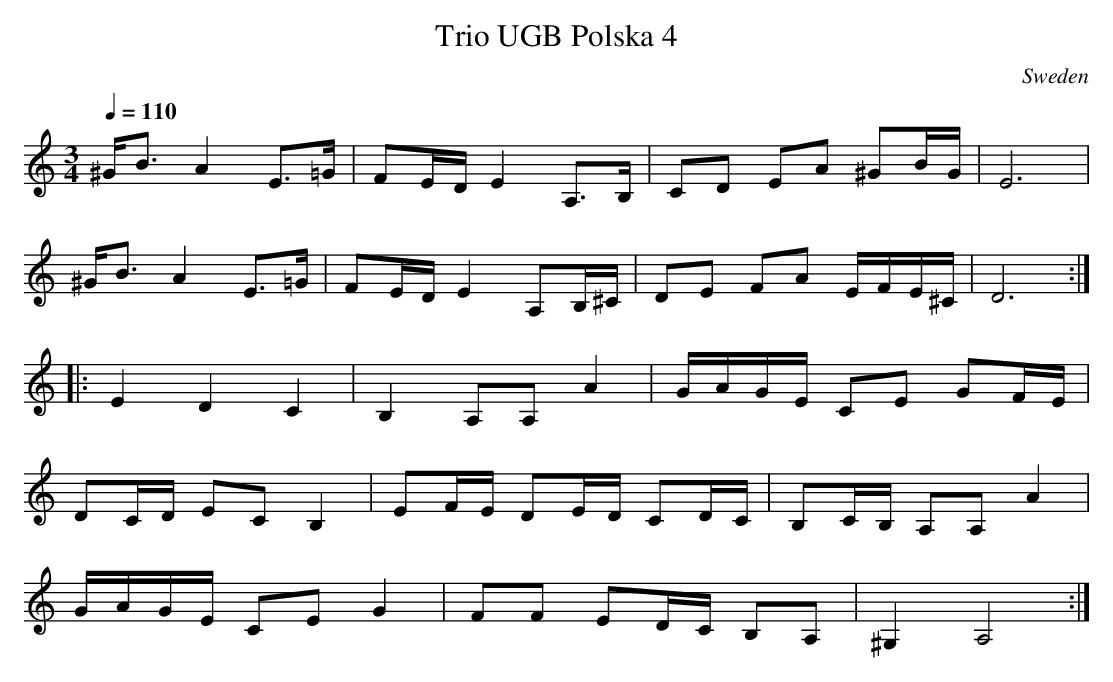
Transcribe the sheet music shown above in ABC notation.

X:1
T:Trio UGB Polska 4
L:1/8
M:3/4
O:Sweden
Q:1/4=110
K:C major
^G/2B3/2 A2E3/2=G/2|FE/2D/2 E2A,3/2B,/2|CD EA ^GB/2G/2|E6|
^G/2B3/2 A2E3/2=G/2|FE/2D/2 E2A,B,/2^C/2|DE FA E/2F/2E/2^C/2|D6:|
|:E2D2C2|B,2A,A, A2|G/2A/2G/2E/2 CE GF/2E/2|
DC/2D/2 EC B,2|EF/2E/2 DE/2D/2 CD/2C/2|B,C/2B,/2 A,A, A2|
G/2A/2G/2E/2 CE G2|FF ED/2C/2 B,A,|^G,2A,4:|
